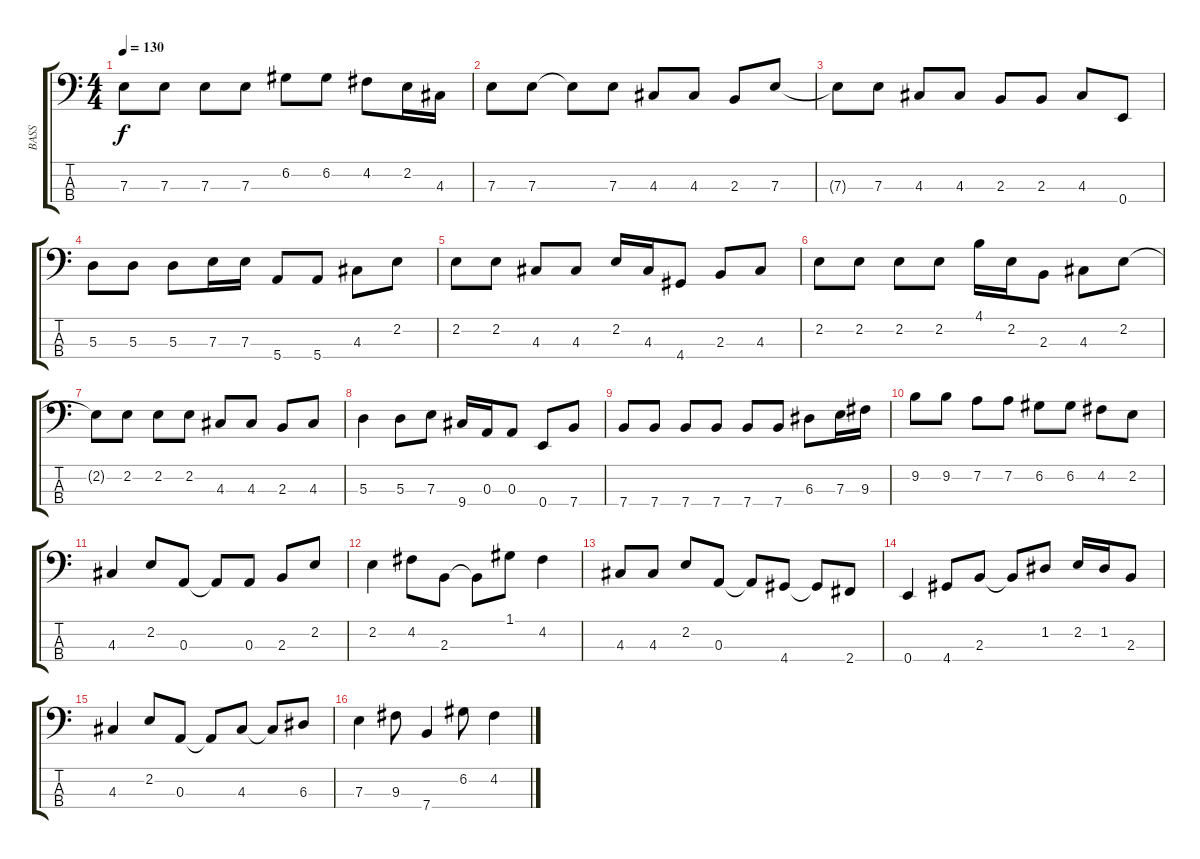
\track ("BASS" "BASS") {instrument electricbassfinger}
\staff {score tabs}
\tuning (G2 D2 A1 E1) {hide}
\ts (4 4)
\tempo 130
\clef f4
\ks c
7.3.8{dy f} 7.3.8 7.3.8 7.3.8 6.2.8 6.2.8 4.2.8 2.2.16 4.3.16 |
7.3.8 7.3.8 7.3{t}.8 7.3.8 4.3.8 4.3.8 2.3.8 7.3.8 |
7.3{t}.8 7.3.8 4.3.8 4.3.8 2.3.8 2.3.8 4.3.8 0.4.8 |
5.3.8 5.3.8 5.3.8 7.3.16 7.3.16 5.4.8 5.4.8 4.3.8 2.2.8 |
2.2.8 2.2.8 4.3.8 4.3.8 2.2.16 4.3.16 4.4.8 2.3.8 4.3.8 |
2.2.8 2.2.8 2.2.8 2.2.8 4.1.16 2.2.16 2.3.8 4.3.8 2.2.8 |
2.2{t}.8 2.2.8 2.2.8 2.2.8 4.3.8 4.3.8 2.3.8 4.3.8 |
5.3.4 5.3.8 7.3.8 9.4.16 0.3.16 0.3.8 0.4.8 7.4.8 |
7.4.8 7.4.8 7.4.8 7.4.8 7.4.8 7.4.8 6.3.8 7.3.16 9.3.16 |
9.2.8 9.2.8 7.2.8 7.2.8 6.2.8 6.2.8 4.2.8 2.2.8 |
4.3.4 2.2.8 0.3.8 0.3{t}.8 0.3.8 2.3.8 2.2.8 |
2.2.4 4.2.8 2.3.8 2.3{t}.8 1.1.8 4.2.4 |
4.3.8 4.3.8 2.2.8 0.3.8 0.3{t}.8 4.4.8 4.4{t}.8 2.4.8 |
0.4.4 4.4.8 2.3.8 2.3{t}.8 1.2.8 2.2.16 1.2.16 2.3.8 |
4.3.4 2.2.8 0.3.8 0.3{t}.8 4.3.8 4.3{t}.8 6.3.8 |
7.3.4 9.3.8 7.4.4 6.2.8 4.2.4
